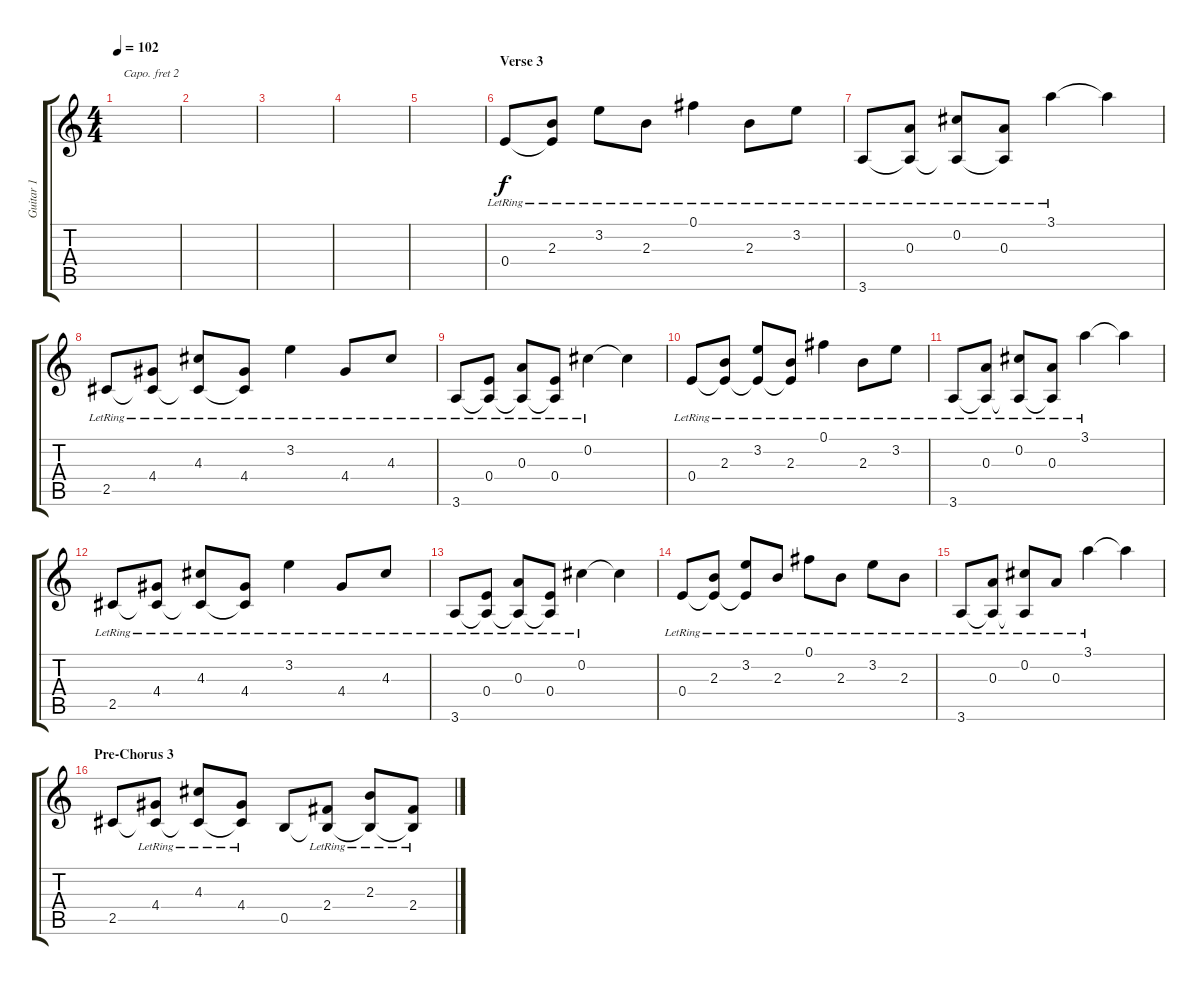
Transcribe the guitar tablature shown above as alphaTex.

\track ("Guitar 1" "Guitar 1") {instrument electricguitarjazz}
\staff {score tabs}
\capo 2
\tuning (E4 B3 G3 D3 A2 E2) {hide}
\ts (4 4)
\tempo 102
\clef g2
\ks c
|
|
|
|
|
\section ("" "Verse 3")
0.4{lr}.8 (2.3{lr} 0.4{t}).8 3.2{lr}.8 2.3{lr}.8 0.1{lr}.4 2.3{lr}.8 3.2{lr}.8 |
3.6{lr}.8 (0.3{lr} 3.6{t}).8 (0.2{lr} 3.6{t}).8 (0.3{lr} 3.6{t}).8 3.1{lr}.4 3.1{t}.4 |
2.5{lr}.8 (4.4{lr} 2.5{t}).8 (4.3{lr} 2.5{t}).8 (4.4{lr} 2.5{t}).8 3.2{lr}.4 4.4{lr}.8 4.3{lr}.8 |
3.6{lr}.8 (0.4{lr} 3.6{t}).8 (0.3{lr} 3.6{t}).8 (0.4{lr} 3.6{t}).8 0.2{lr}.4 0.2{t}.4 |
0.4{lr}.8 (2.3{lr} 0.4{t}).8 (3.2{lr} 0.4{t}).8 (2.3{lr} 0.4{t}).8 0.1{lr}.4 2.3{lr}.8 3.2{lr}.8 |
3.6{lr}.8 (0.3{lr} 3.6{t}).8 (0.2{lr} 3.6{t}).8 (0.3{lr} 3.6{t}).8 3.1{lr}.4 3.1{t}.4 |
2.5{lr}.8 (4.4{lr} 2.5{t}).8 (4.3{lr} 2.5{t}).8 (4.4{lr} 2.5{t}).8 3.2{lr}.4 4.4{lr}.8 4.3{lr}.8 |
3.6{lr}.8 (0.4{lr} 3.6{t}).8 (0.3{lr} 3.6{t}).8 (0.4{lr} 3.6{t}).8 0.2{lr}.4 0.2{t}.4 |
0.4{lr}.8 (2.3{lr} 0.4{t}).8 (3.2{lr} 0.4{t}).8 2.3{lr}.8 0.1{lr}.8 2.3{lr}.8 3.2{lr}.8 2.3{lr}.8 |
3.6{lr}.8 (0.3{lr} 3.6{t}).8 (0.2{lr} 3.6{t}).8 0.3{lr}.8 3.1{lr}.4 3.1{t}.4 |
\section ("" "Pre-Chorus 3")
2.5.8 (4.4{lr} 2.5{t}).8 (4.3{lr} 2.5{t}).8 (4.4{lr} 2.5{t}).8 0.5.8 (2.4{lr} 0.5{t}).8 (2.3{lr} 0.5{t}).8 (2.4{lr} 0.5{t}).8
